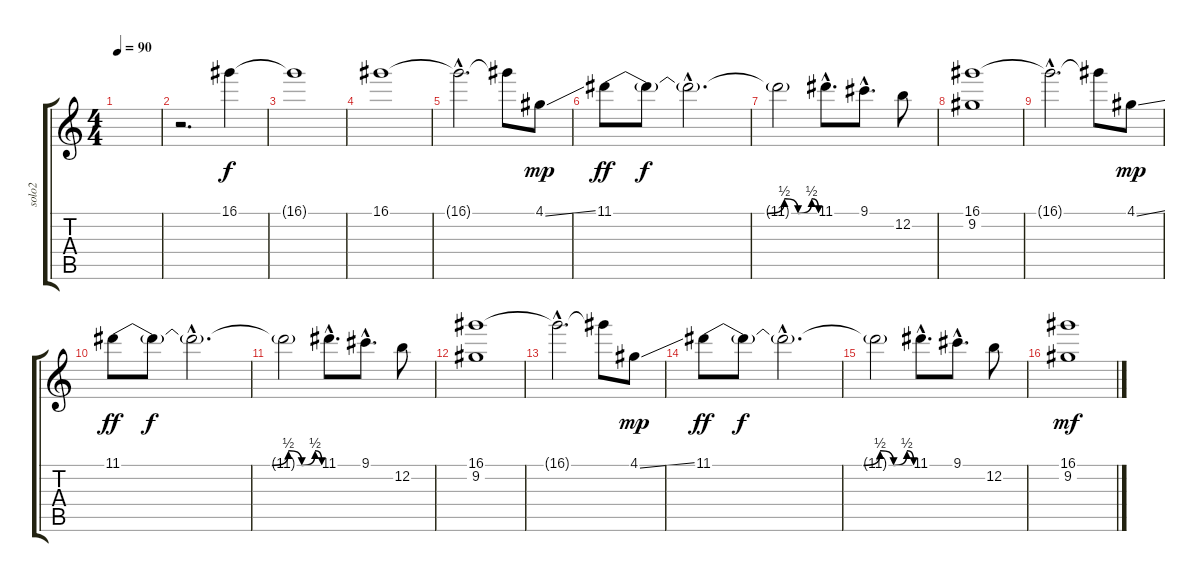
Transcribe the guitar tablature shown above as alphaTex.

\track ("solo2" "solo2") {instrument overdrivenguitar}
\staff {score tabs}
\tuning (E4 B3 G3 D3 A2 E2) {hide}
\ts (4 4)
\tempo 90
\clef g2
\ks c
|
r.2{d} 16.1.4 |
16.1{t}.1 |
16.1.1{balance 11} |
16.1{hac t}.2{d} 16.1{t}.8 4.1{ss}.8{dy mp} |
11.1{be (custom 0 0 45 0 50 2 54 0 58 2 60 0)}.8{dy ff} 11.1{t}.8{dy f} 11.1{hac t}.2{d} |
11.1{t}.2{volume 14} 11.1{hac}.8{d volume 12} 9.1{hac}.8{d} 12.2.8 |
(16.1 9.2).1 |
16.1{hac t}.2{d} 16.1{t}.8 4.1{ss}.8{dy mp} |
11.1{be (custom 0 0 45 0 50 2 54 0 58 2 60 0)}.8{dy ff} 11.1{t}.8{dy f} 11.1{hac t}.2{d} |
11.1{t}.2{volume 14} 11.1{hac}.8{d volume 12} 9.1{hac}.8{d} 12.2.8 |
(16.1 9.2).1 |
16.1{hac t}.2{d} 16.1{t}.8 4.1{ss}.8{dy mp} |
11.1{be (custom 0 0 45 0 50 2 54 0 58 2 60 0)}.8{dy ff} 11.1{t}.8{dy f} 11.1{hac t}.2{d} |
11.1{t}.2{volume 14} 11.1{hac}.8{d volume 10} 9.1{hac}.8{d} 12.2.8 |
(16.1 9.2).1{dy mf}
